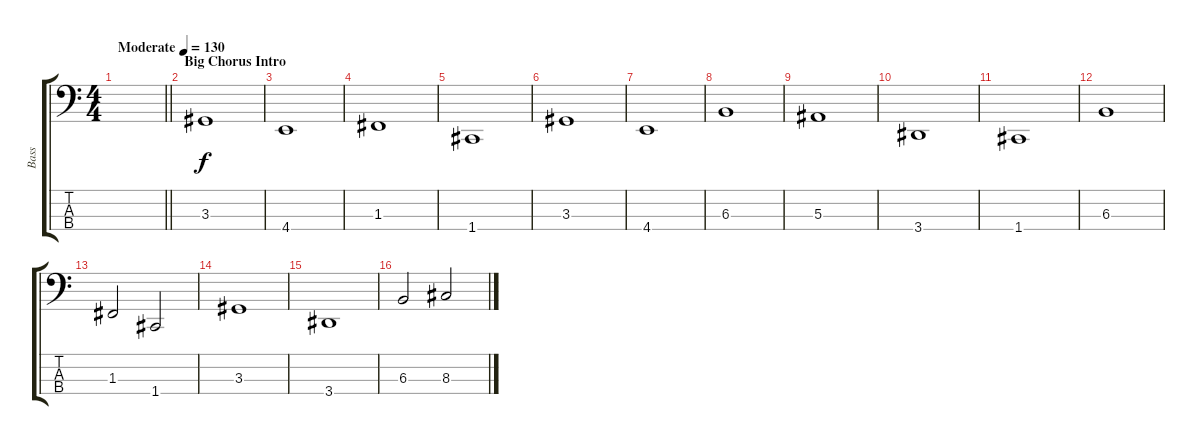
\track ("Bass" "Bass") {instrument electricbasspick}
\staff {score tabs}
\tuning (Eb2 Bb1 F1 C1) {hide}
\ts (4 4)
\tempo (130 "Moderate")
\clef f4
\barLineRight lightlight
\ks c
|
\section ("" "Big Chorus Intro")
3.3.1 |
4.4.1 |
1.3.1 |
1.4.1 |
3.3.1 |
4.4.1 |
6.3.1 |
5.3.1 |
3.4.1 |
1.4.1 |
6.3.1 |
1.3.2 1.4.2 |
3.3.1 |
3.4.1 |
6.3.2 8.3.2
